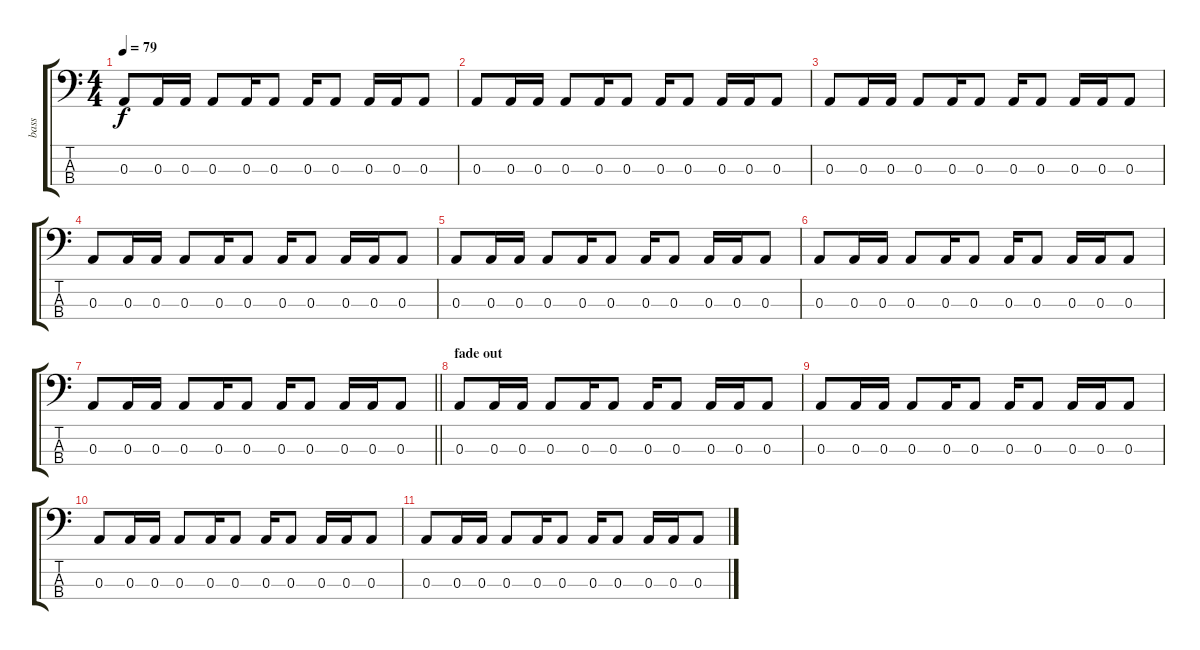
\track ("bass" "bass") {instrument electricbassfinger}
\staff {score tabs}
\tuning (G2 D2 A1 E1) {hide}
\ts (4 4)
\tempo 79
\clef f4
\ks c
0.3.8{dy f} 0.3.16 0.3.16 0.3.8 0.3.16 0.3.8 0.3.16 0.3.8 0.3.16 0.3.16 0.3.8 |
0.3.8 0.3.16 0.3.16 0.3.8 0.3.16 0.3.8 0.3.16 0.3.8 0.3.16 0.3.16 0.3.8 |
0.3.8 0.3.16 0.3.16 0.3.8 0.3.16 0.3.8 0.3.16 0.3.8 0.3.16 0.3.16 0.3.8 |
0.3.8 0.3.16 0.3.16 0.3.8 0.3.16 0.3.8 0.3.16 0.3.8 0.3.16 0.3.16 0.3.8 |
0.3.8 0.3.16 0.3.16 0.3.8 0.3.16 0.3.8 0.3.16 0.3.8 0.3.16 0.3.16 0.3.8 |
0.3.8 0.3.16 0.3.16 0.3.8 0.3.16 0.3.8 0.3.16 0.3.8 0.3.16 0.3.16 0.3.8 |
\barLineRight lightlight
0.3.8 0.3.16 0.3.16 0.3.8 0.3.16 0.3.8 0.3.16 0.3.8 0.3.16 0.3.16 0.3.8 |
\section ("" "fade out")
0.3.8 0.3.16 0.3.16 0.3.8 0.3.16 0.3.8 0.3.16 0.3.8 0.3.16 0.3.16 0.3.8 |
0.3.8 0.3.16 0.3.16 0.3.8 0.3.16 0.3.8 0.3.16 0.3.8 0.3.16 0.3.16 0.3.8 |
0.3.8 0.3.16 0.3.16 0.3.8 0.3.16 0.3.8 0.3.16 0.3.8 0.3.16 0.3.16 0.3.8 |
0.3.8 0.3.16 0.3.16 0.3.8 0.3.16 0.3.8 0.3.16 0.3.8 0.3.16 0.3.16 0.3.8
